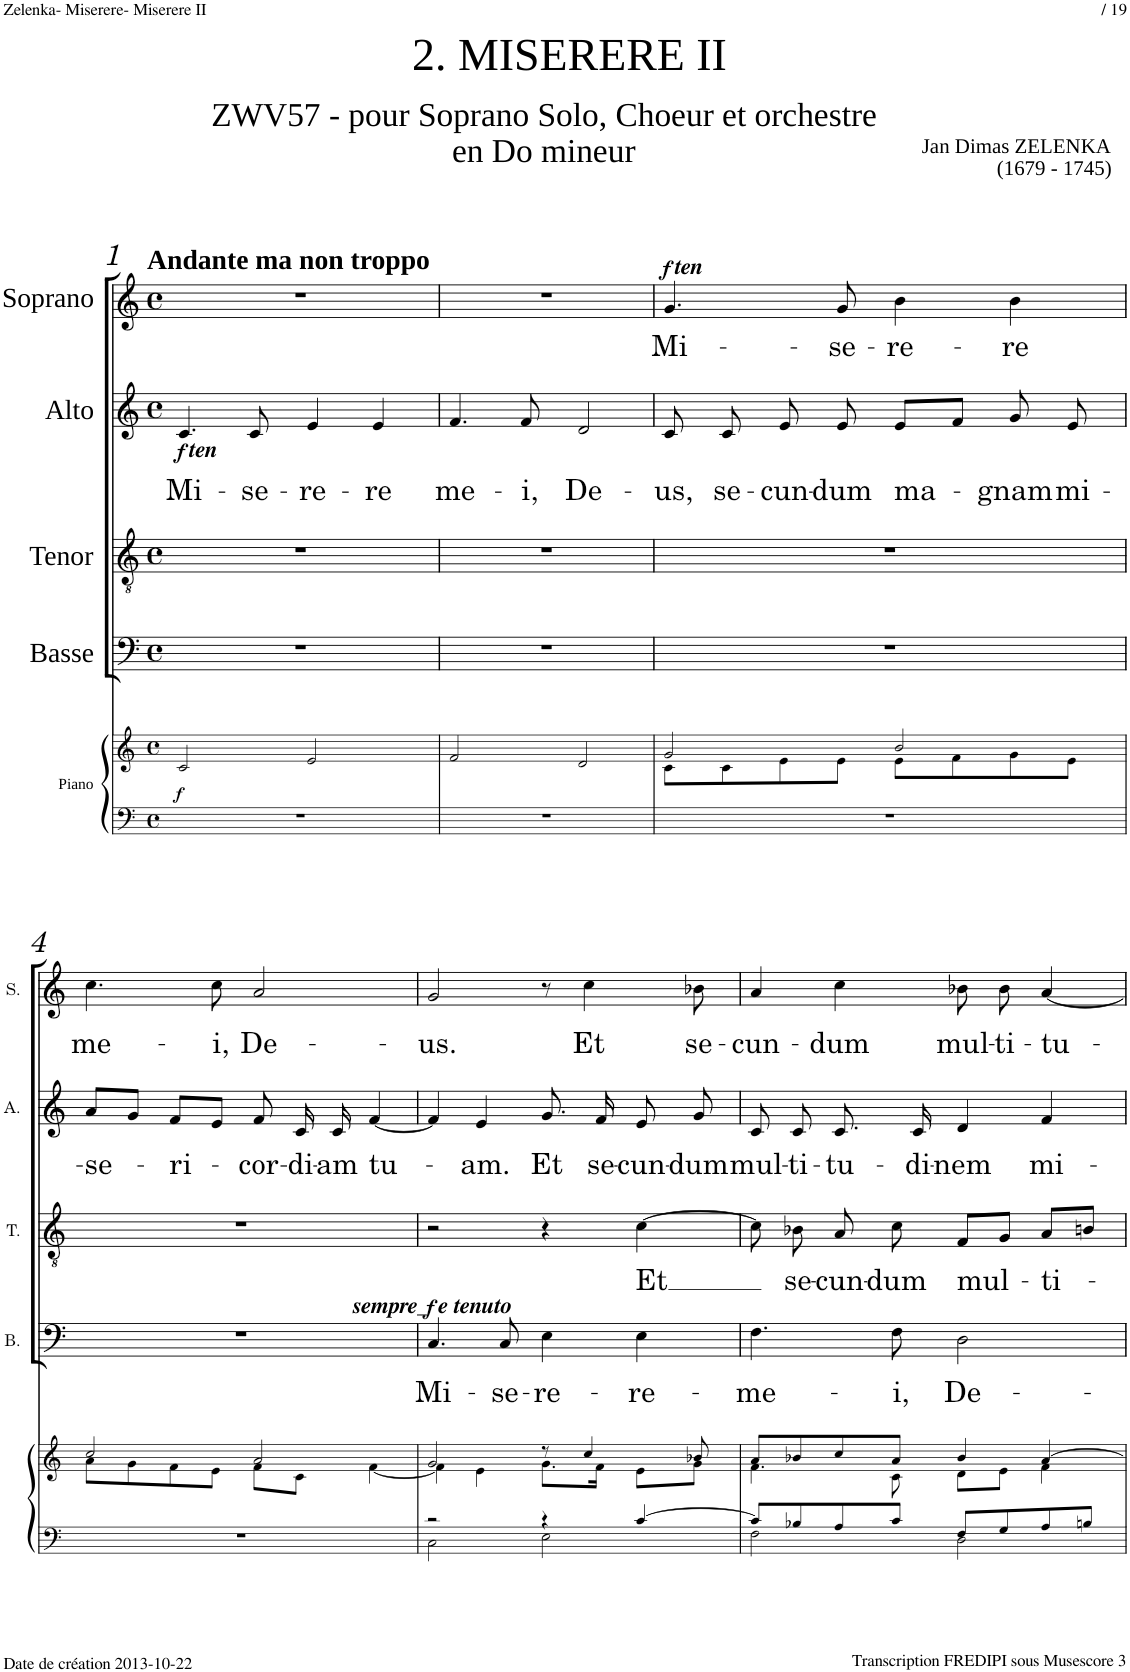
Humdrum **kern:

**kern	**kern	**dynam	**kern	**text	**dynam	**kern	**text	**kern	**text	**dynam	**kern	**text	**dynam
*part5	*part5	*part5	*part4	*part4	*part4	*part3	*part3	*part2	*part2	*part2	*part1	*part1	*part1
*staff6	*staff5	*staff5/6	*staff4	*staff4	*staff4	*staff3	*staff3	*staff2	*staff2	*staff2	*staff1	*staff1	*staff1
*I"Piano	*	*	*I"Basse	*	*	*I"Tenor	*	*I"Alto	*	*	*I"Soprano	*	*
*I'Pno	*	*	*I'B.	*	*	*I'T.	*	*I'A.	*	*	*I'S.	*	*
*stria5	*stria5	*	*	*	*	*	*	*	*	*	*	*	*
*clefF4	*clefG2	*	*clefF4	*	*	*clefGv2	*	*clefG2	*	*	*clefG2	*	*
*k[]	*k[]	*	*k[]	*	*	*k[]	*	*k[]	*	*	*k[]	*	*
*M4/4	*M4/4	*	*M4/4	*	*	*M4/4	*	*M4/4	*	*	*M4/4	*	*
*met(c)	*met(c)	*	*met(c)	*	*	*met(c)	*	*met(c)	*	*	*met(c)	*	*
=1	=1	=1	=1	=1	=1	=1	=1	=1	=1	=1	=1	=1	=1
!	!	!	!	!	!	!	!	!	!	!	!LO:TX:a:B:t=Andante ma non troppo	!	!
!	!	!LO:DY:b	!	!	!	!	!	!	!LO:LY:b	!LO:DY:b	!	!	!
!	!	!	!	!	!	!	!	!	!	!LO:DY:n=1:b	!	!	!
1r	2c/	f	1r	.	.	1r	.	4.c/	Mi-	f other-dynamics	1r	.	.
!	!	!	!	!	!	!	!	!	!LO:LY:b	!	!	!	!
.	.	.	.	.	.	.	.	8c/	-se-	.	.	.	.
!	!	!	!	!	!	!	!	!	!LO:LY:b	!	!	!	!
.	2e/	.	.	.	.	.	.	4e/	-re-	.	.	.	.
!	!	!	!	!	!	!	!	!	!LO:LY:b	!	!	!	!
.	.	.	.	.	.	.	.	4e/	-re	.	.	.	.
=2	=2	=2	=2	=2	=2	=2	=2	=2	=2	=2	=2	=2	=2
!	!	!	!	!	!	!	!	!	!LO:LY:b	!	!	!	!
1r	2f/	.	1r	.	.	1r	.	4.f/	me-	.	1r	.	.
!	!	!	!	!	!	!	!	!	!LO:LY:b	!	!	!	!
.	.	.	.	.	.	.	.	8f/	-i,	.	.	.	.
!	!	!	!	!	!	!	!	!	!LO:LY:b	!	!	!	!
.	2d/	.	.	.	.	.	.	2d/	De-	.	.	.	.
=3	=3	=3	=3	=3	=3	=3	=3	=3	=3	=3	=3	=3	=3
*	*^	*	*	*	*	*	*	*	*	*	*	*	*
!	!	!	!	!	!	!	!	!	!	!LO:LY:b	!	!	!LO:LY:b	!LO:DY:a
!	!	!	!	!	!	!	!	!	!	!	!	!	!	!LO:DY:n=1:a
1r	2g/	8c\L	.	1r	.	.	1r	.	8c/	-us,	.	4.g/	Mi-	f other-dynamics
!	!	!	!	!	!	!	!	!	!	!LO:LY:b	!	!	!	!
.	.	8c\	.	.	.	.	.	.	8c/	se-	.	.	.	.
!	!	!	!	!	!	!	!	!	!	!LO:LY:b	!	!	!	!
.	.	8e\	.	.	.	.	.	.	8e/	-cun-	.	.	.	.
!	!	!	!	!	!	!	!	!	!	!LO:LY:b	!	!	!LO:LY:b	!
.	.	8e\J	.	.	.	.	.	.	8e/	-dum	.	8g/	-se-	.
!	!	!	!	!	!	!	!	!	!	!LO:LY:b	!	!	!LO:LY:b	!
.	2b/	8e\L	.	.	.	.	.	.	8e/L	ma-	.	4b\	-re-	.
.	.	8f\	.	.	.	.	.	.	8f/J	.	.	.	.	.
!	!	!	!	!	!	!	!	!	!	!LO:LY:b	!	!	!LO:LY:b	!
.	.	8g\	.	.	.	.	.	.	8g/	-gnam	.	4b\	-re	.
!	!	!	!	!	!	!	!	!	!	!LO:LY:b	!	!	!	!
.	.	8e\J	.	.	.	.	.	.	8e/	mi-	.	.	.	.
!!LO:LB:g=z
=4	=4	=4	=4	=4	=4	=4	=4	=4	=4	=4	=4	=4	=4	=4
!	!	!	!	!	!	!	!	!	!	!LO:LY:b	!	!	!LO:LY:b	!
1r	2cc/	8a\L	.	1r	.	.	1r	.	8a/L	-se-	.	4.cc\	me-	.
.	.	8g\	.	.	.	.	.	.	8g/J	.	.	.	.	.
!	!	!	!	!	!	!	!	!	!	!LO:LY:b	!	!	!	!
.	.	8f\	.	.	.	.	.	.	8f/L	-ri-	.	.	.	.
!	!	!	!	!	!	!	!	!	!	!	!	!	!LO:LY:b	!
.	.	8e\J	.	.	.	.	.	.	8e/J	.	.	8cc\	-i,	.
!	!	!	!	!	!	!	!	!	!	!LO:LY:b	!	!	!LO:LY:b	!
.	2a/	8f\L	.	.	.	.	.	.	8f/	-cor-	.	2a/	De-	.
!	!	!	!	!	!	!	!	!	!	!LO:LY:b	!	!	!	!
.	.	8c\J	.	.	.	.	.	.	16c/	-di-	.	.	.	.
!	!	!	!	!	!	!	!	!	!	!LO:LY:b	!	!	!	!
.	.	.	.	.	.	.	.	.	16c/	-am	.	.	.	.
!	!	!	!	!	!	!	!	!	!	!LO:LY:b	!	!	!	!
.	.	[4f\	.	.	.	.	.	.	[4f/	tu-	.	.	.	.
=5	=5	=5	=5	=5	=5	=5	=5	=5	=5	=5	=5	=5	=5	=5
*^	*	*	*	*	*	*	*	*	*	*	*	*	*	*
!	!	!	!	!	!	!LO:LY:b	!LO:DY:a	!	!	!	!	!	!	!LO:LY:b	!
!	!	!	!	!	!	!	!LO:DY:n=1:a	!	!	!	!	!	!	!	!
!	!	!	!	!	!	!	!LO:DY:n=2:a	!	!	!	!	!	!	!	!
2r	2C\	2g/	4f\]	.	4.C/	Mi-	other-dynamics f other-dynamics	2r	.	4f/]	.	.	2g/	-us.	.
!	!	!	!	!	!	!	!	!	!	!	!LO:LY:b	!	!	!	!
.	.	.	4e\	.	.	.	.	.	.	4e/	-am.	.	.	.	.
!	!	!	!	!	!	!LO:LY:b	!	!	!	!	!	!	!	!	!
.	.	.	.	.	8C/	-se-	.	.	.	.	.	.	.	.	.
!	!	!	!	!	!	!LO:LY:b	!	!	!	!	!LO:LY:b	!	!	!	!
4r	2E\	8r	8.g\L	.	4E\	-re-	.	4r	.	8.g/	Et	.	8r	.	.
!	!	!	!	!	!	!	!	!	!	!	!	!	!	!LO:LY:b	!
.	.	4cc/	.	.	.	.	.	.	.	.	.	.	4cc\	Et	.
!	!	!	!	!	!	!	!	!	!	!	!LO:LY:b	!	!	!	!
.	.	.	16f\Jk	.	.	.	.	.	.	16f/	se-	.	.	.	.
!	!	!	!	!	!	!LO:LY:b	!	!	!LO:LY:b	!	!LO:LY:b	!	!	!	!
[4c/	.	.	8e\L	.	4E\	-re-	.	[4c\	Et	8e/	-cun-	.	.	.	.
!	!	!	!	!	!	!	!	!	!	!	!LO:LY:b	!	!	!LO:LY:b	!
.	.	8b-X/	8g\J	.	.	.	.	.	.	8g/	-dum	.	8b-X\	se-	.
=6	=6	=6	=6	=6	=6	=6	=6	=6	=6	=6	=6	=6	=6	=6	=6
!	!	!	!	!	!	!LO:LY:b	!	!	!	!	!LO:LY:b	!	!	!LO:LY:b	!
8c/L]	2F\	8a/L	4.f\	.	4.F\	-me-	.	8c\]	.	8c/	mul-	.	4a/	-cun-	.
!	!	!	!	!	!	!	!	!	!LO:LY:b	!	!LO:LY:b	!	!	!	!
8B-X/	.	8b-X/	.	.	.	.	.	8B-X\	se-	8c/	-ti-	.	.	.	.
!	!	!	!	!	!	!	!	!	!LO:LY:b	!	!LO:LY:b	!	!	!LO:LY:b	!
8A/	.	8cc/	.	.	.	.	.	8A/	-cun-	8.c/	-tu-	.	4cc\	-dum	.
!	!	!	!	!	!	!LO:LY:b	!	!	!LO:LY:b	!	!	!	!	!	!
8c/J	.	8a/J	8c\	.	8F\	-i,	.	8c\	-dum	.	.	.	.	.	.
!	!	!	!	!	!	!	!	!	!	!	!LO:LY:b	!	!	!	!
.	.	.	.	.	.	.	.	.	.	16c/	-di-	.	.	.	.
!	!	!	!	!	!	!LO:LY:b	!	!	!LO:LY:b	!	!LO:LY:b	!	!	!LO:LY:b	!
8F/L	2D\	4b-/	8d\L	.	2D\	De-	.	8F/L	mul-	4d/	-nem	.	8b-X\L	mul-	.
!	!	!	!	!	!	!	!	!	!	!	!	!	!	!LO:LY:b	!
8G/	.	.	8e\J	.	.	.	.	8G/J	.	.	.	.	8b-\J	-ti-	.
!	!	!	!	!	!	!	!	!	!LO:LY:b	!	!LO:LY:b	!	!	!LO:LY:b	!
8A/	.	[4a/	4f\	.	.	.	.	8A/L	-ti-	4f/	mi-	.	[4a/	-tu-	.
8Bn/J	.	.	.	.	.	.	.	8Bn/J	.	.	.	.	.	.	.
*v	*v	*	*	*	*	*	*	*	*	*	*	*	*	*	*
*	*v	*v	*	*	*	*	*	*	*	*	*	*	*	*
=	=	=	=	=	=	=	=	=	=	=	=	=	=
*-	*-	*-	*-	*-	*-	*-	*-	*-	*-	*-	*-	*-	*-
